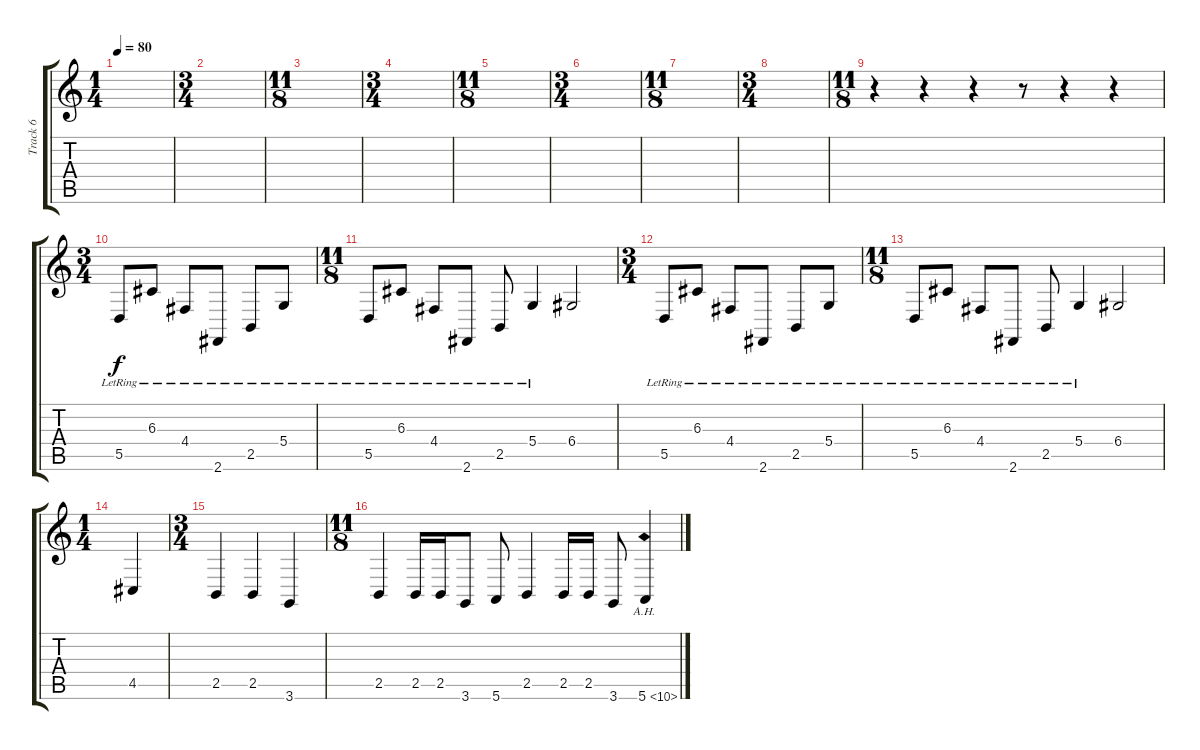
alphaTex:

\track ("Track 6" "Track 6") {instrument synthstrings2}
\staff {score tabs}
\tuning (E4 B3 G3 D3 A2 E2) {hide}
\ts (1 4)
\tempo 80
\clef g2
\ks c
|
\ts (3 4)
|
\ts (11 8)
|
\ts (3 4)
|
\ts (11 8)
|
\ts (3 4)
|
\ts (11 8)
|
\ts (3 4)
|
\ts (11 8)
r.4 r.4 r.4 r.8 r.4 r.4 |
\ts (3 4)
5.5{lr}.8 6.3{lr}.8 4.4{lr}.8 2.6{lr}.8 2.5{lr}.8 5.4{lr}.8 |
\ts (11 8)
5.5{lr}.8 6.3{lr}.8 4.4{lr}.8 2.6{lr}.8 2.5{lr}.8 5.4{lr}.4 6.4.2 |
\ts (3 4)
5.5{lr}.8 6.3{lr}.8 4.4{lr}.8 2.6{lr}.8 2.5{lr}.8 5.4{lr}.8 |
\ts (11 8)
5.5{lr}.8 6.3{lr}.8 4.4{lr}.8 2.6{lr}.8 2.5{lr}.8 5.4{lr}.4 6.4.2 |
\ts (1 4)
4.5.4 |
\ts (3 4)
2.5.4 2.5.4 3.6.4 |
\ts (11 8)
2.5.4 2.5.16 2.5.16 3.6.8 5.6.8 2.5.4 2.5.16 2.5.16 3.6.8 5.6{ah 5}.4
